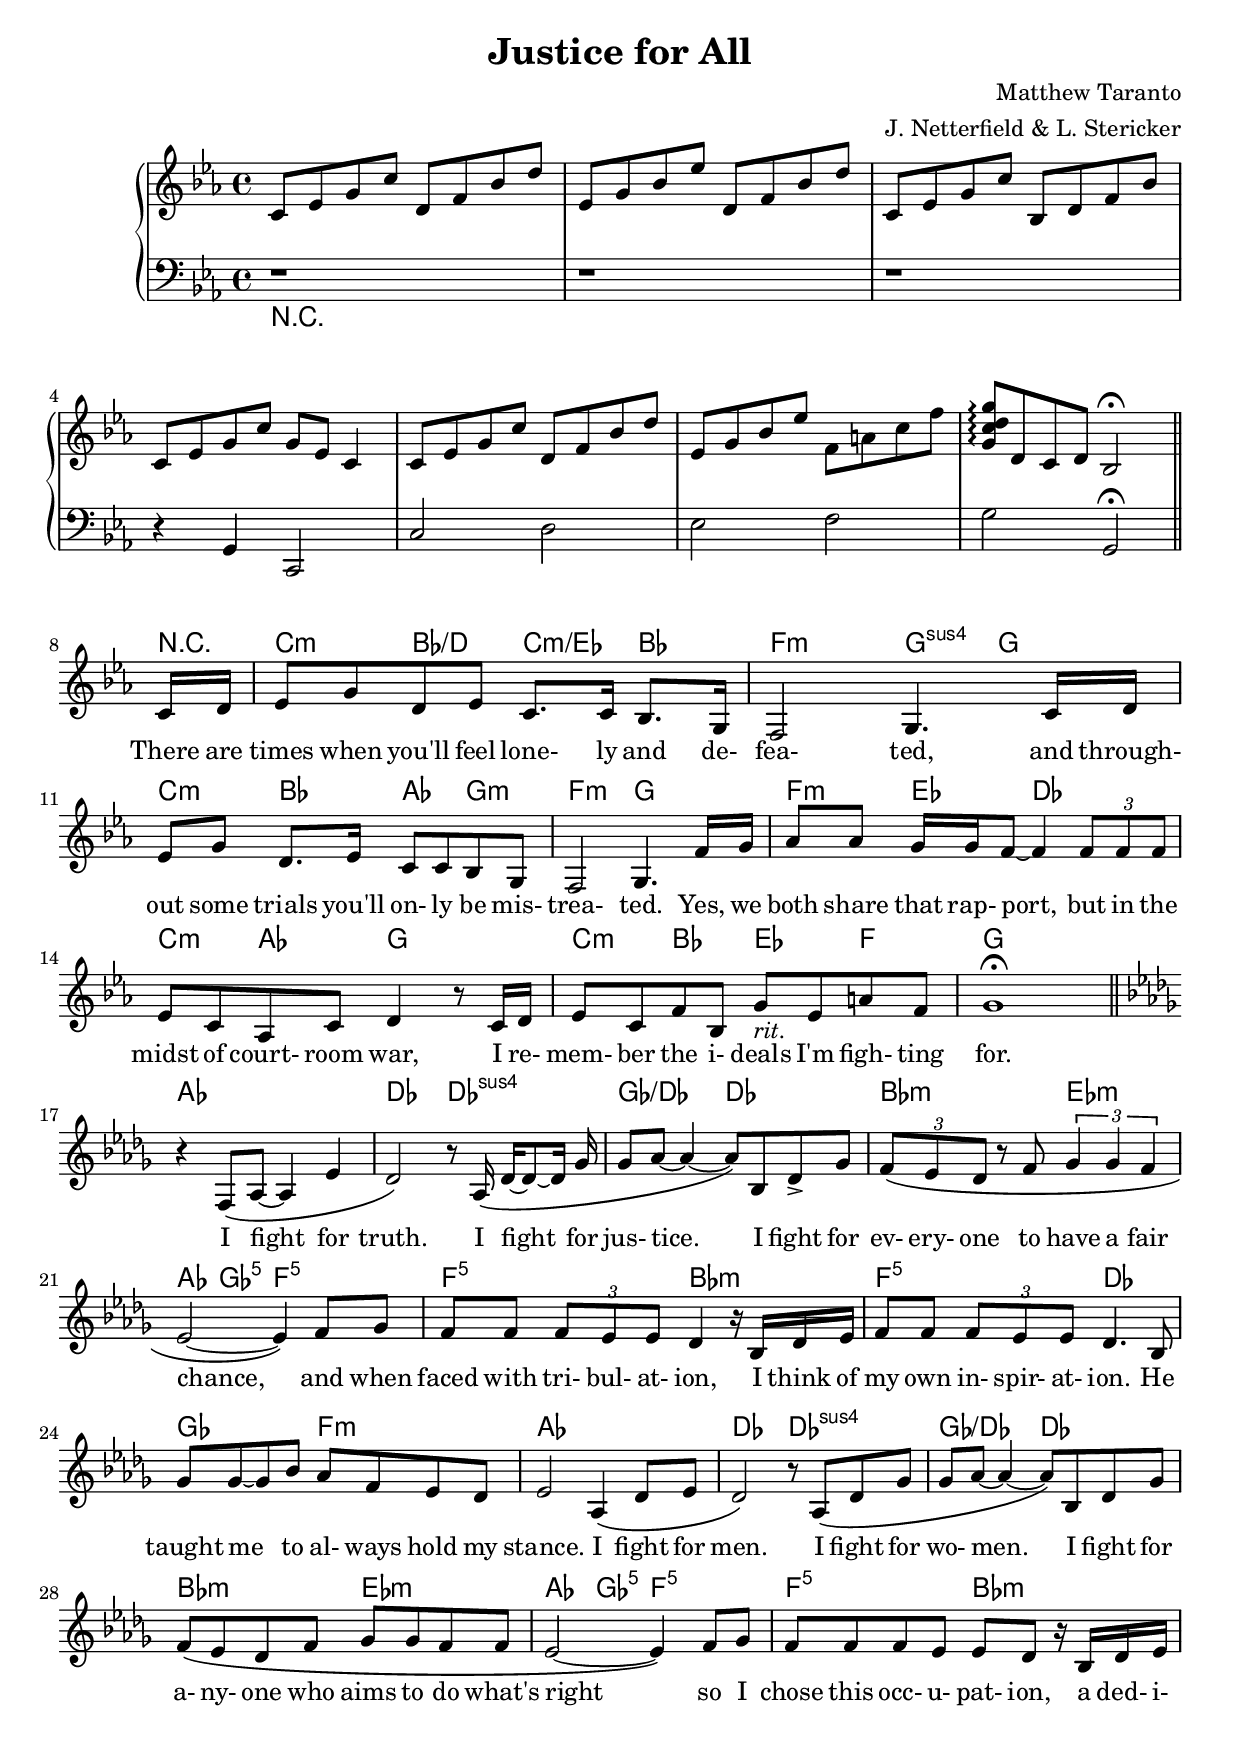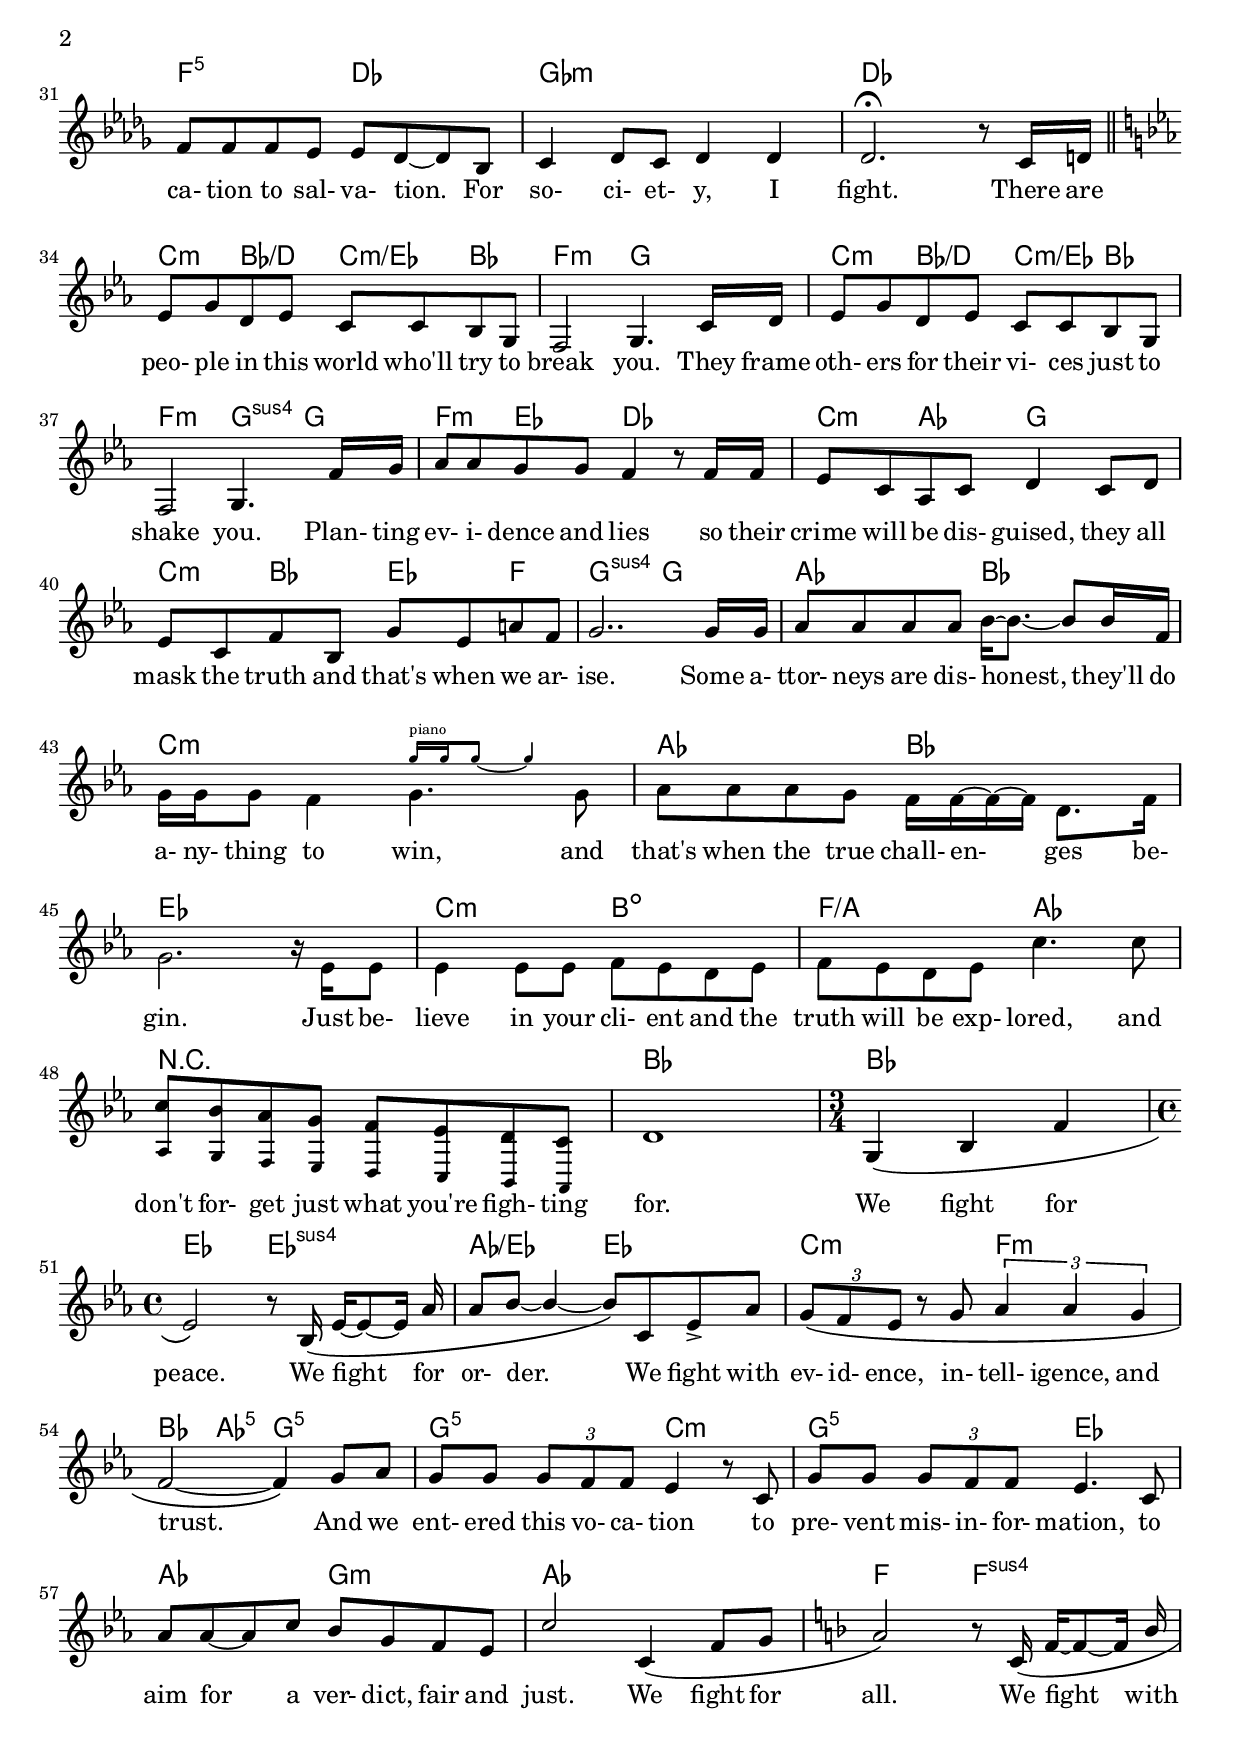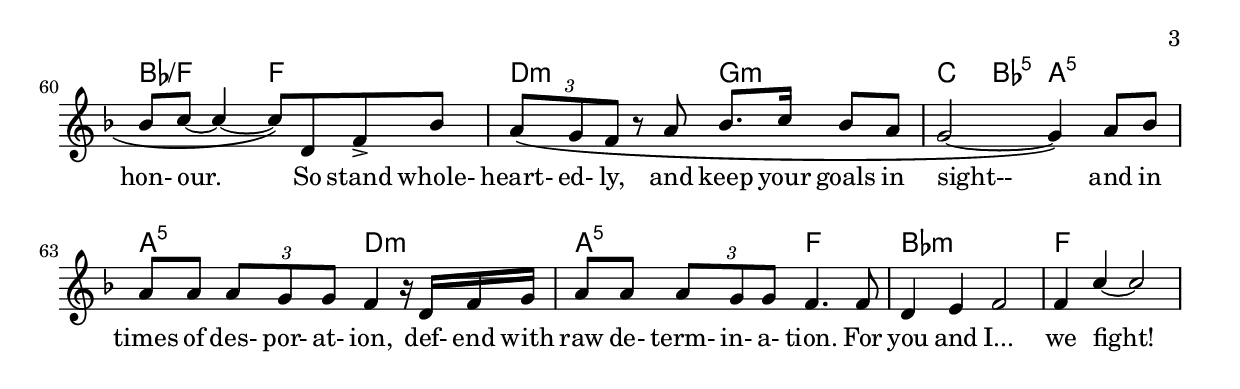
 \header {
  title = "Justice for All"
  composer = "Matthew Taranto"
  arranger = "J. Netterfield & L. Stericker"
}

\layout {   
  \context {     
    \Staff \RemoveEmptyStaves
    \override VerticalAxisGroup #'remove-first = ##t
  }
}

\score {
  <<
  \new PianoStaff \relative c' <<
    \new Staff {
      \key c \minor
      c8 ees g c
      d, f bes d |
      ees, g bes ees
      d, f bes d |
      c, ees g c
      bes, d f bes |
      c, ees g c g ees c4 |

      c8 ees g c
      d, f bes d |
      ees, g bes ees
      f, a c f |
      <g, c d g>8\arpeggio
      d c d bes2\fermata 
      \bar "||"
      % Hide time signature
      \override Staff.TimeSignature #'stencil = ##f

      % Without this, some extra space is added after the line...
      \once \set Staff.explicitKeySignatureVisibility = #end-of-line-invisible
      \break
    }
    \new Staff {
      \key c \minor
      \clef bass
      r1 |
      r1 |
      r1 |
      r4 g, c,2 |

      c'2
      d
      ees
      f |
      g2
      g,\fermata
      \bar "||"
      % Hide time signature
      \override Staff.TimeSignature #'stencil = ##f

      % Without this, some extra space is added after the line...
      \once \set Staff.explicitKeySignatureVisibility = #end-of-line-invisible
      \break
    }
  >> 
  \chords {
    R1*7

    % Without this, some extra space is added after the line...
    \once \set Staff.explicitKeySignatureVisibility = #end-of-line-invisible
    \break

    \time 1/8
    r8

    \time 4/4
    \powerChords
    
    c4:m bes/d c:m/ees bes
    f2:m g4:sus4 g

    c4:m bes aes g:m
    f2:m g

    f4:m ees des2
    c4:m aes g2

    c4:m bes ees f
    g1
    aes1

    des2 des:sus4
    ges/des des
    bes:m ees:m
    aes4 ges:1.5 f2:1.5

    f2:1.5 bes:m
    f2:1.5 des
    ges f:m
    aes1

    des2 des:sus4
    ges/des des
    bes:m ees:m
    aes4 ges:1.5 f2:1.5

    f2:1.5 bes:m
    f2:1.5 des
    ges1:m
    des1

    c4:m bes/d c:m/ees bes
    f2:m g2

    c4:m bes/d c:m/ees bes
    f2:m g4:sus4 g

    f4:m ees des2
    c4:m aes g2
    c4:m bes ees f
    g2:sus4 g

    aes bes
    c1:m
    aes2 bes
    ees1
    c2:m b:dim
    f/a aes

    r1
    bes

    \transpose des ees {
      \time 3/4
      aes2.
      \time 4/4

      des2 des:sus4
      ges/des des
      bes:m ees:m
      aes4 ges:1.5 f2:1.5

      f2:1.5 bes:m
      f2:1.5 des
      ges f:m
    }

    aes1

    \transpose des f {
      des2 des:sus4
      ges/des des
      bes:m ees:m
      aes4 ges:1.5 f2:1.5

      f2:1.5 bes:m
      f2:1.5 des
      ges1:m
      des
    }
  }
  \new Staff \relative c {
    R1*7
    \override Staff.TimeSignature #'stencil = ##f

    % Without this, some extra space is added after the line...
    \once \set Staff.explicitKeySignatureVisibility = #end-of-line-invisible
    \break

    \key c \minor
    \time 1/8
    \new Voice = "vocals" {
      c'16 d
      \time 4/4
    
      ees8 g d ees c8. c16 bes8. g16 |
      f2 g4. c16 d |
      
      % Show future time signatures (remember, we got rid of them above...) 
      \override Staff.TimeSignature #'stencil = ##t

      ees8 g d8. ees16 c8 c bes g |
      f2 g4. f'16 g |

      aes8 aes g16 g f8 ~ f4
      \tuplet 3/2 { f8 f f } |
      ees c aes c d4
      r8 c16 d |
      ees8 c f bes, g'_\markup{\italic rit.} ees a f |
      g1  \fermata

      \bar "||"

      \key des \major
      r4 f,8\( aes8 ~ aes4 ees'
      des2 \) r8 aes16 \( des [~ des8 ~ des16] ges |
      ges8 aes ~ aes4 ~ aes8 \)
      bes, des-> ges |
      \tuplet 3/2 {f \( ees des8} r f \tuplet 3/2 { ges4 ges f }|
      ees2 ~ ees4 \) f8 ges |
      f f \tuplet 3/2 {f ees ees} des4 r16 bes16 des ees |
      f8 f \tuplet 3/2 {f ees ees} des4. bes8 |
      ges' ges ~ ges bes aes f ees des |
      ees2  aes,4 \( des8 ees |
      
      des2 \) r8 aes  \( des ges |
      ges aes ~ aes4 ~ aes8 \)
      bes, des ges |
      f \( ees des8 f ges8 ges f f |
      ees2 ~ ees4 \) f8 ges |
      f f f ees ees des r16 bes16 des ees |
      f8 f f ees ees des ~ des bes |

      c4 des8 c des4 des |
      des2.\fermata r8 c16 d \bar "||"

      \break
      \key c \minor

      ees8 g d ees c c bes g |
      f2 g4. c16 d |

      ees8 g d ees c c bes g |
      f2 g4. f'16 g |

      aes8 aes g g f4
      r8 f16 f
      ees8 c aes c d4
      c8 d |
      ees c f bes, g' ees a f |
      g2.. g16  g |

      aes8 aes aes aes bes16 ~ bes8. ~ bes8 bes16 f |
      <<
        { \stemDown g16 g g8 f4 g4. g8 | }
        \new CueVoice {
          s2 \stemUp g'16^"piano" g g8 ~ g4 |
        }
      >>
      aes,8 aes aes g f16 f16 ~ f16 ~ f16 d8. f16 |
      g2. r16 ees ees8 |
      ees4 ees8 ees f8 ees d ees |
      f ees d ees c'4. c8 |
      {
        \stemUp
        <c \tweak font-size #-2 aes,>
        <bes \tweak font-size #-2 g,>
        <aes \tweak font-size #-2 f,>
        <g \tweak font-size #-2 ees,>
        <f \tweak font-size #-2 d,>
        <ees \tweak font-size #-2 c,>
        <d \tweak font-size #-2 bes,>
        <c \tweak font-size #-2 aes,> |
      }
      d1

      % (╯°□°）╯︵ ┻━┻)
      \time 3/4
      g,4 \( bes f'
      \time 4/4

      % (╯°□°）╯︵ ┻━┻)
      \transpose des ees \relative des' {
        des2 \) r8 aes16 \( des [~ des8 ~ des16] ges |
        ges8 aes ~ aes4 ~ aes8 \)
        bes, des-> ges |
        \tuplet 3/2 {f \( ees des8} r f \tuplet 3/2 { ges4 ges f }|
        ees2 ~ ees4 \) f8 ges |
        f f \tuplet 3/2 {f ees ees} des4 r8 bes8 |
        f'  8 f \tuplet 3/2 {f ees ees} des4. bes8 |
        ges' ges ~ ges bes aes f ees des |
      }
      c'2 c,4 \( f8 g 

      % (╯°□°）╯︵ ┻━┻)
      \key f \major
      a2 \)
      \transpose des f \relative des' {
        r8 aes16 \( des [~ des8 ~ des16] ges |
        ges8 aes ~ aes4 ~ aes8 \)
        bes, des-> ges |
        \tuplet 3/2 {f \( ees des8} r f ges8. aes16 ges8 f |
        ees2 ~ ees4 \) f8 ges |
        f f \tuplet 3/2 {f ees ees} des4 r16 bes des ees |
        f8 f \tuplet 3/2 {f ees ees} des4. des8 |
      }
      d,4 e f2
      f4 c'4 ~ c2
    }
  }
  \new Lyrics \lyricsto "vocals" {
    There are times when you'll feel lone- ly and de-
    fea- ted, and through- out some trials you'll on- ly be mis-
    trea- ted. Yes, we
    both share that rap- port, but in the
    midst of court- room war, I re-
    mem- ber the i- deals I'm figh- ting
    for.

    I fight for truth.
    I fight for jus- tice.
    I fight for ev- ery- one to have a fair chance,
    
    and when faced with tri- bul- at- ion,
    I think of my own in- spir- at- ion.
    He taught me to al- ways hold my stance.

    I fight for men.
    I fight for wo- men.
    I fight for a- ny- one who aims to do what's right
    so I chose this occ- u- pat- ion,
    a ded- i- ca- tion to sal- va- tion.
    For so- ci- et- y, I fight.

    There are peo- ple in this world who'll try to break you.
    They frame oth- ers for their vi- ces just to shake you.
    Plan- ting ev- i- dence and lies
    so their crime will be dis- guised,
    they all mask the truth and that's when we ar- ise.

    Some a- ttor- neys are dis- honest, they'll do a- ny- thing to win,
    and that's when the true chall- en- ges be- gin.
    Just be- lieve in your cli- ent and the truth will be exp- lored,
    and don't for- get just what you're figh- ting for.

    We fight for peace.
    We fight for or- der.
    We fight with ev- id- ence, in- tell- igence, and trust.
    And we ent- ered this vo- ca- tion to
    pre- vent mis- in- for- mation, to
    aim for a ver- dict, fair and just.

    We fight for all.
    We fight with hon- our.
    So stand whole- heart- ed- ly,
    and keep your goals in sight--
    and in times of des- por- at- ion,
    def- end with raw de- term- in- a- tion.
    For you and I...
    we fight!
  }
  >>
}
